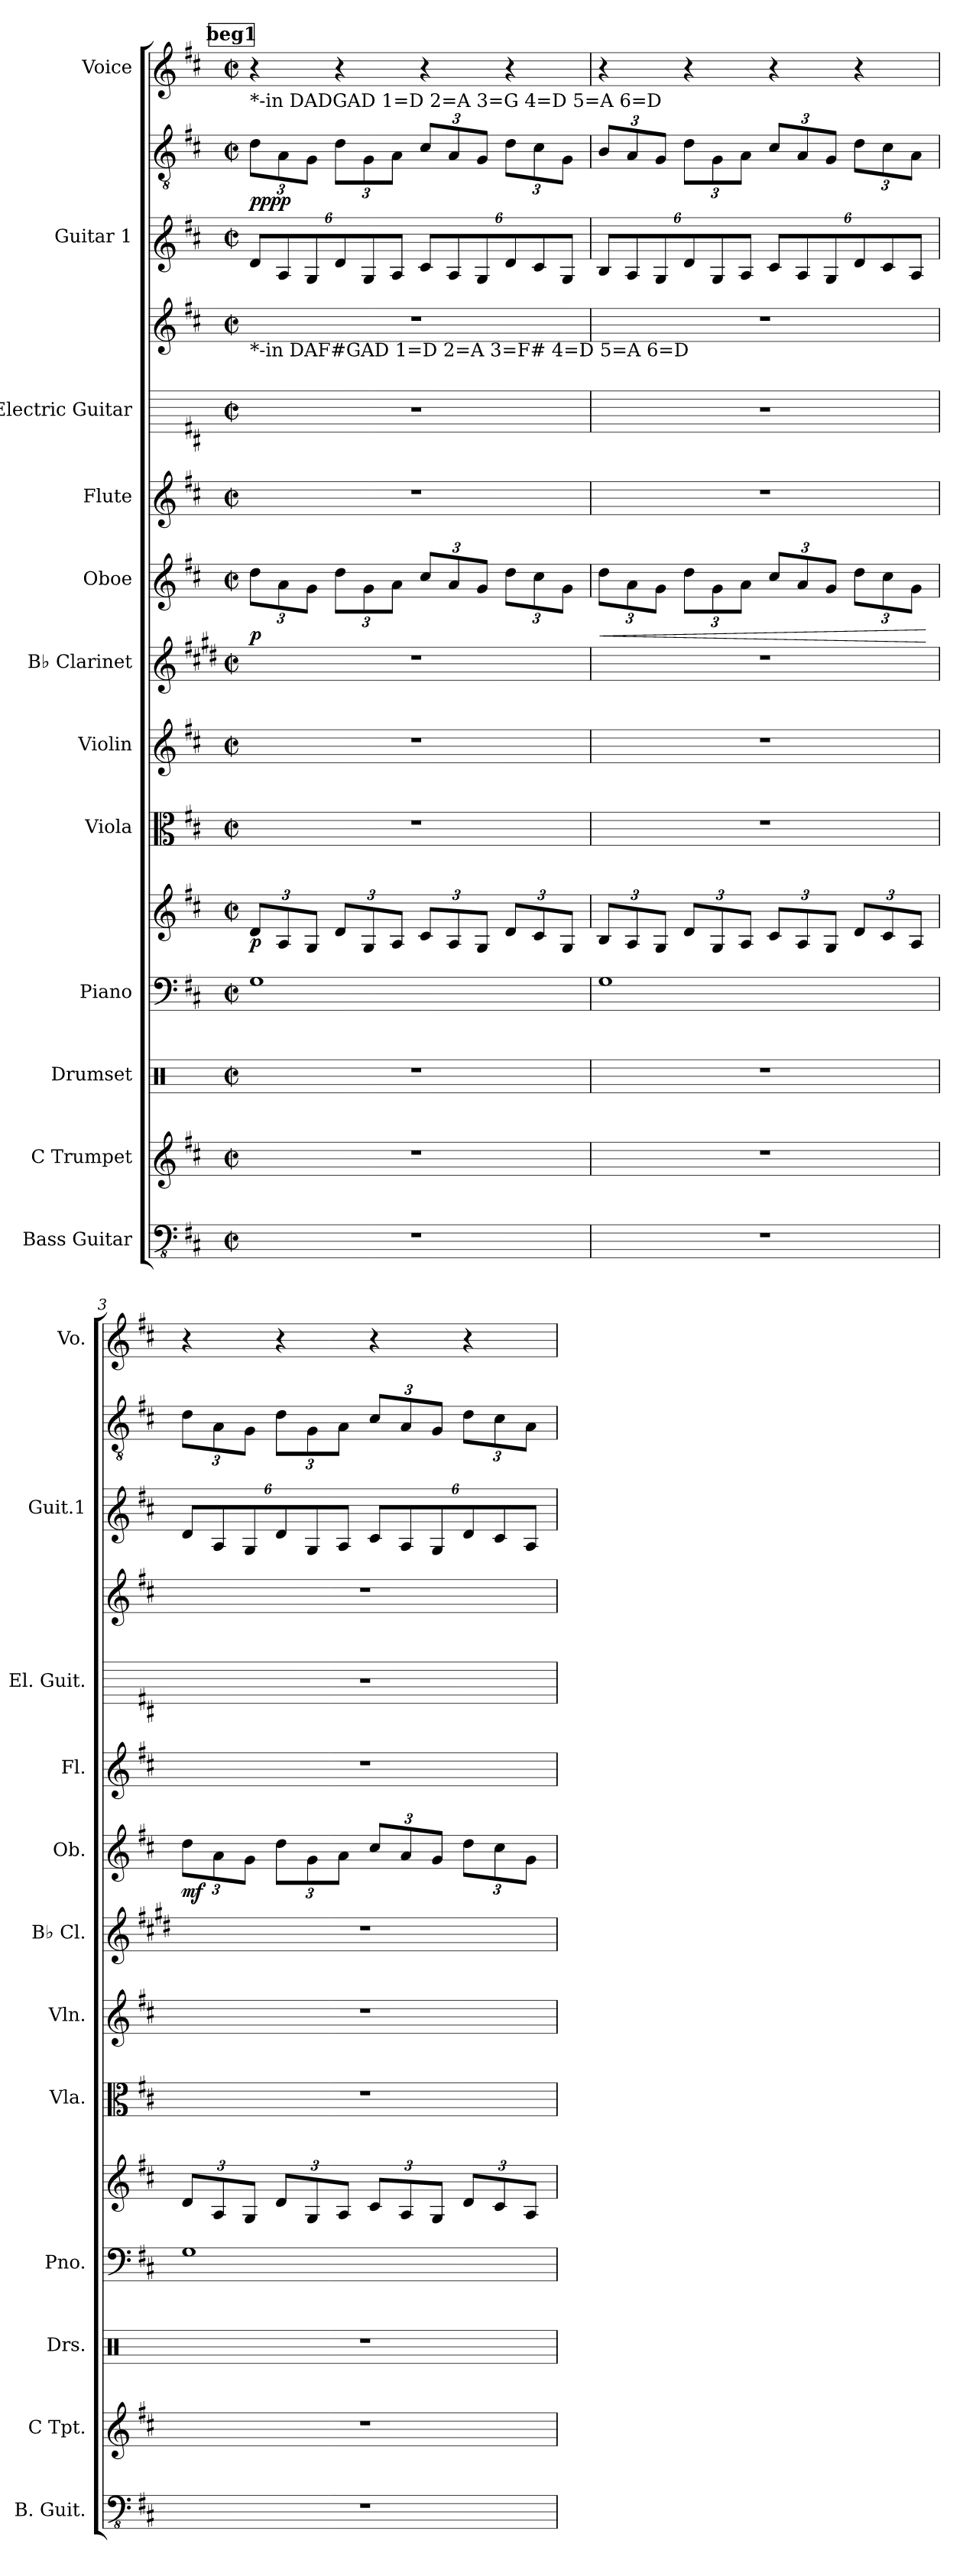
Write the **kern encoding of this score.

**kern	**kern	**kern	**kern	**kern	**dynam	**kern	**kern	**kern	**kern	**dynam	**kern	**kern	**kern	**kern	**kern	**dynam	**kern
*part12	*part11	*part10	*part9	*part9	*part9	*part8	*part7	*part6	*part5	*part5	*part4	*part3	*part3	*part2	*part2	*part2	*part1
*staff15	*staff14	*staff13	*staff12	*staff11	*staff11/12	*staff10	*staff9	*staff8	*staff7	*staff7	*staff6	*staff5	*staff4	*staff3	*staff2	*staff2/3	*staff1
*I"Bass Guitar	*I"C Trumpet	*I"Drumset	*I"Piano	*	*	*I"Viola	*I"Violin	*I"B♭ Clarinet	*I"Oboe	*	*I"Flute	*I"Electric Guitar	*	*I"Guitar 1	*	*	*I"Voice
*I'B. Guit.	*I'C Tpt.	*I'Drs.	*I'Pno.	*	*	*I'Vla.	*I'Vln.	*I'B♭ Cl.	*I'Ob.	*	*I'Fl.	*I'El. Guit.	*	*I'Guit.1	*	*	*I'Vo.
*	*	*	*	*	*	*	*	*	*	*	*	*stria6	*	*stria6	*	*	*
*clefFv4	*clefG2	*clefX	*clefF4	*clefG2	*	*clefC3	*clefG2	*clefG2	*clefG2	*	*clefG2	*	*clefG2	*	*clefGv2	*	*clefG2
*	*	*	*	*	*	*	*	*ITrd1c2	*	*	*	*	*	*	*	*	*
*k[f#c#]	*k[f#c#]	*k[]	*k[f#c#]	*k[f#c#]	*	*k[f#c#]	*k[f#c#]	*k[f#c#]	*k[f#c#]	*	*k[f#c#]	*k[f#c#]	*k[f#c#]	*k[f#c#]	*k[f#c#]	*	*k[f#c#]
*M2/2	*M2/2	*M2/2	*M2/2	*M2/2	*	*M2/2	*M2/2	*M2/2	*M2/2	*	*M2/2	*M2/2	*M2/2	*M2/2	*M2/2	*	*M2/2
*met(c|)	*met(c|)	*met(c|)	*met(c|)	*met(c|)	*	*met(c|)	*met(c|)	*met(c|)	*met(c|)	*	*met(c|)	*met(c|)	*met(c|)	*met(c|)	*met(c|)	*	*met(c|)
*	*	*	*	*Xbrackettup	*	*	*	*	*Xbrackettup	*	*	*	*	*Xbrackettup	*Xbrackettup	*	*
!!LO:REH:place=s1:a:B:fs=14:t=beg1
=1	=1	=1	=1	=1	=1	=1	=1	=1	=1	=1	=1	=1	=1	=1	=1	=1	=1
!	!	!	!	!	!	!	!	!	!	!	!	!	!	!	!LO:TX:a:t=*-in DADGAD 1=D 2=A 3=G 4=D 5=A 6=D	!	!
!	!	!	!	!	!	!	!	!	!	!	!	!	!LO:TX:b:t=*-in DAF#GAD 1=D 2=A 3=F# 4=D 5=A 6=D	!	!	!	!
!	!	!	!	!	!LO:DY:b	!	!	!	!	!LO:DY:b	!	!	!	!	!	!LO:DY:b	!
!	!	!	!	!	!	!	!	!	!	!	!	!	!	!	!	!LO:DY:n=1:b	!
1r	1r	1r	1G	12d/L	p	1r	1r	1r	12dd\L	p	1r	1r	1r	12dL	12d\L	p ppp	4r
.	.	.	.	12A/	.	.	.	.	12a\	.	.	.	.	12A	12A\	.	.
.	.	.	.	12G/J	.	.	.	.	12g\J	.	.	.	.	12G	12G\J	.	.
.	.	.	.	12d/L	.	.	.	.	12dd\L	.	.	.	.	12d	12d\L	.	4r
.	.	.	.	12G/	.	.	.	.	12g\	.	.	.	.	12G	12G\	.	.
.	.	.	.	12A/J	.	.	.	.	12a\J	.	.	.	.	12AJ	12A\J	.	.
.	.	.	.	12c#/L	.	.	.	.	12cc#/L	.	.	.	.	12c#L	12c#/L	.	4r
.	.	.	.	12A/	.	.	.	.	12a/	.	.	.	.	12A	12A/	.	.
.	.	.	.	12G/J	.	.	.	.	12g/J	.	.	.	.	12G	12G/J	.	.
.	.	.	.	12d/L	.	.	.	.	12dd\L	.	.	.	.	12d	12d\L	.	4r
.	.	.	.	12c#/	.	.	.	.	12cc#\	.	.	.	.	12c#	12c#\	.	.
.	.	.	.	12G/J	.	.	.	.	12g\J	.	.	.	.	12GJ	12G\J	.	.
=2	=2	=2	=2	=2	=2	=2	=2	=2	=2	=2	=2	=2	=2	=2	=2	=2	=2
!	!	!	!	!	!	!	!	!	!	!LO:HP:b	!	!	!	!	!	!	!
1r	1r	1r	1G	12B/L	.	1r	1r	1r	12dd\L	<	1r	1r	1r	12BL	12B/L	.	4r
.	.	.	.	12A/	.	.	.	.	12a\	.	.	.	.	12A	12A/	.	.
.	.	.	.	12G/J	.	.	.	.	12g\J	.	.	.	.	12G	12G/J	.	.
.	.	.	.	12d/L	.	.	.	.	12dd\L	.	.	.	.	12d	12d\L	.	4r
.	.	.	.	12G/	.	.	.	.	12g\	.	.	.	.	12G	12G\	.	.
.	.	.	.	12A/J	.	.	.	.	12a\J	.	.	.	.	12AJ	12A\J	.	.
.	.	.	.	12c#/L	.	.	.	.	12cc#/L	.	.	.	.	12c#L	12c#/L	.	4r
.	.	.	.	12A/	.	.	.	.	12a/	.	.	.	.	12A	12A/	.	.
.	.	.	.	12G/J	.	.	.	.	12g/J	.	.	.	.	12G	12G/J	.	.
.	.	.	.	12d/L	.	.	.	.	12dd\L	.	.	.	.	12d	12d\L	.	4r
.	.	.	.	12c#/	.	.	.	.	12cc#\	.	.	.	.	12c#	12c#\	.	.
.	.	.	.	12A/J	.	.	.	.	12g\J	.	.	.	.	12AJ	12A\J	.	.
.	.	.	.	.	.	.	.	.	.	[	.	.	.	.	.	.	.
=3	=3	=3	=3	=3	=3	=3	=3	=3	=3	=3	=3	=3	=3	=3	=3	=3	=3
!	!	!	!	!	!	!	!	!	!	!LO:DY:b	!	!	!	!	!	!	!
1r	1r	1r	1G	12d/L	.	1r	1r	1r	12dd\L	mf	1r	1r	1r	12dL	12d\L	.	4r
.	.	.	.	12A/	.	.	.	.	12a\	.	.	.	.	12A	12A\	.	.
.	.	.	.	12G/J	.	.	.	.	12g\J	.	.	.	.	12G	12G\J	.	.
.	.	.	.	12d/L	.	.	.	.	12dd\L	.	.	.	.	12d	12d\L	.	4r
.	.	.	.	12G/	.	.	.	.	12g\	.	.	.	.	12G	12G\	.	.
.	.	.	.	12A/J	.	.	.	.	12a\J	.	.	.	.	12AJ	12A\J	.	.
.	.	.	.	12c#/L	.	.	.	.	12cc#/L	.	.	.	.	12c#L	12c#/L	.	4r
.	.	.	.	12A/	.	.	.	.	12a/	.	.	.	.	12A	12A/	.	.
.	.	.	.	12G/J	.	.	.	.	12g/J	.	.	.	.	12G	12G/J	.	.
.	.	.	.	12d/L	.	.	.	.	12dd\L	.	.	.	.	12d	12d\L	.	4r
.	.	.	.	12c#/	.	.	.	.	12cc#\	.	.	.	.	12c#	12c#\	.	.
.	.	.	.	12A/J	.	.	.	.	12g\J	.	.	.	.	12AJ	12A\J	.	.
=	=	=	=	=	=	=	=	=	=	=	=	=	=	=	=	=	=
*-	*-	*-	*-	*-	*-	*-	*-	*-	*-	*-	*-	*-	*-	*-	*-	*-	*-
